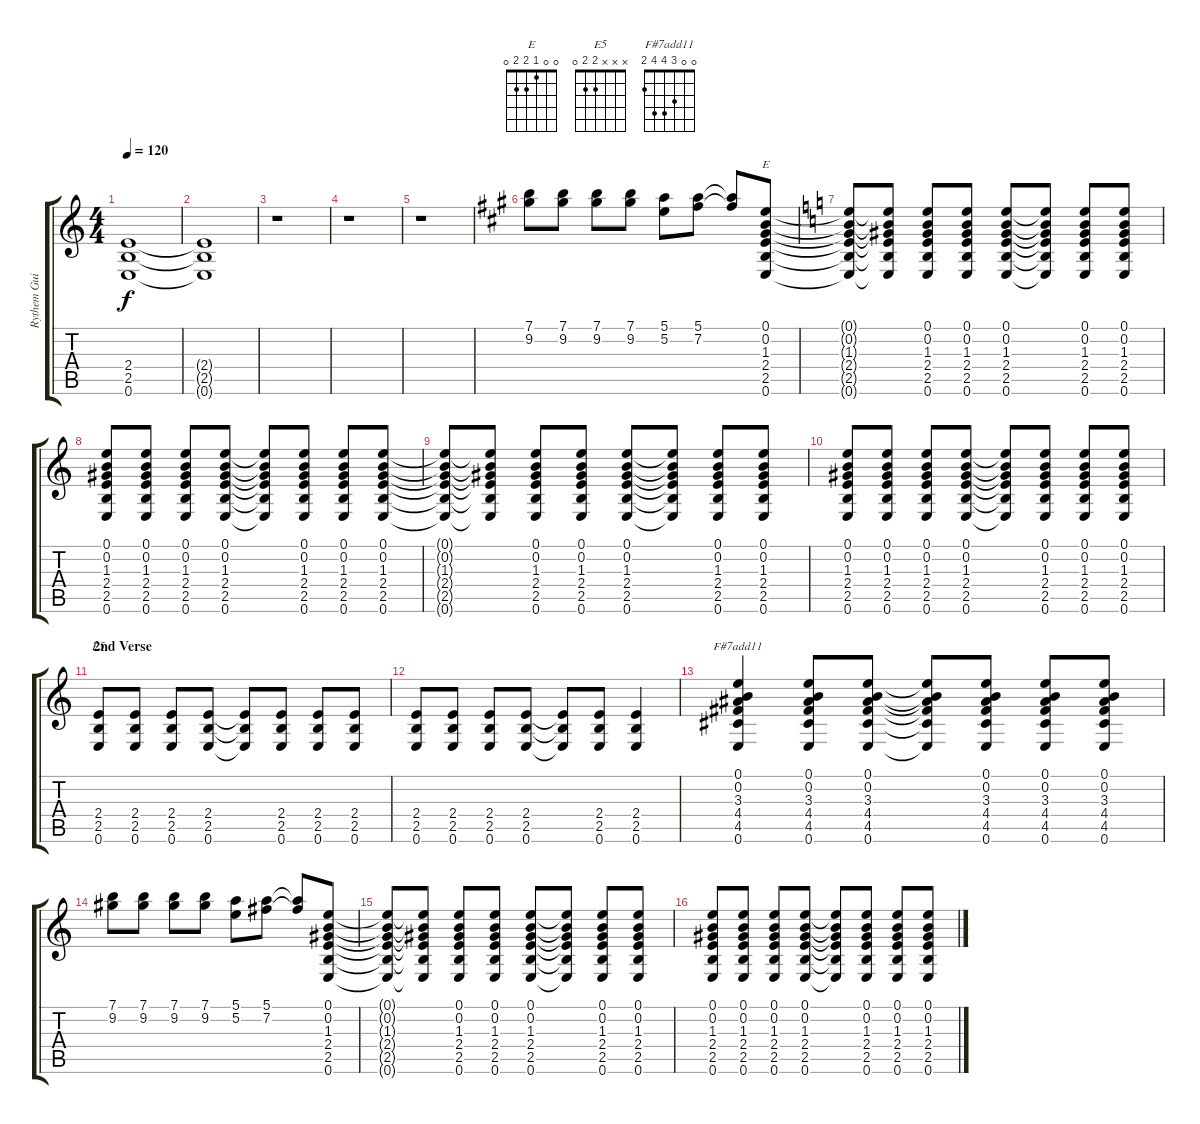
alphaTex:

\track ("Rythem Guitar" "Rythem Gui") {instrument distortionguitar}
\staff {score tabs}
\tuning (E4 B3 G3 D3 A2 E2) {hide}
\chord ("E" 0 0 1 2 2 0)
\chord ("E5" x x x 2 2 0)
\chord ("F#7add11" 0 0 3 4 4 2)
\ts (4 4)
\tempo 120
\clef g2
\ks c
(2.4{t} 2.5{t} 0.6{t}).1{dy f} |
(2.4{t} 2.5{t} 0.6{t}).1 |
r.1 |
r.1 |
r.1 |
\ks a
(7.1 9.2).8{volume 13} (7.1 9.2).8 (7.1 9.2).8 (7.1 9.2).8 (5.1 5.2).8 (5.1 7.2).8 (5.1{t} 7.2{t}).8 (0.1 0.2 1.3 2.4 2.5 0.6).8{ch "E" volume 10} |
\ks c
(0.1{t} 0.2{t} 1.3{t} 2.4{t} 2.5{t} 0.6{t}).8 (0.1{t} 0.2{t} 1.3{t} 2.4{t} 2.5{t} 0.6{t}).8 (0.1 0.2 1.3 2.4 2.5 0.6).8 (0.1 0.2 1.3 2.4 2.5 0.6).8 (0.1 0.2 1.3 2.4 2.5 0.6).8 (0.1{t} 0.2{t} 1.3{t} 2.4{t} 2.5{t} 0.6{t}).8 (0.1 0.2 1.3 2.4 2.5 0.6).8 (0.1 0.2 1.3 2.4 2.5 0.6).8 |
(0.1 0.2 1.3 2.4 2.5 0.6).8 (0.1 0.2 1.3 2.4 2.5 0.6).8 (0.1 0.2 1.3 2.4 2.5 0.6).8 (0.1 0.2 1.3 2.4 2.5 0.6).8 (0.1{t} 0.2{t} 1.3{t} 2.4{t} 2.5{t} 0.6{t}).8 (0.1 0.2 1.3 2.4 2.5 0.6).8 (0.1 0.2 1.3 2.4 2.5 0.6).8 (0.1 0.2 1.3 2.4 2.5 0.6).8 |
(0.1{t} 0.2{t} 1.3{t} 2.4{t} 2.5{t} 0.6{t}).8 (0.1{t} 0.2{t} 1.3{t} 2.4{t} 2.5{t} 0.6{t}).8 (0.1 0.2 1.3 2.4 2.5 0.6).8 (0.1 0.2 1.3 2.4 2.5 0.6).8 (0.1 0.2 1.3 2.4 2.5 0.6).8 (0.1{t} 0.2{t} 1.3{t} 2.4{t} 2.5{t} 0.6{t}).8 (0.1 0.2 1.3 2.4 2.5 0.6).8 (0.1 0.2 1.3 2.4 2.5 0.6).8 |
(0.1 0.2 1.3 2.4 2.5 0.6).8 (0.1 0.2 1.3 2.4 2.5 0.6).8 (0.1 0.2 1.3 2.4 2.5 0.6).8 (0.1 0.2 1.3 2.4 2.5 0.6).8 (0.1{t} 0.2{t} 1.3{t} 2.4{t} 2.5{t} 0.6{t}).8 (0.1 0.2 1.3 2.4 2.5 0.6).8 (0.1 0.2 1.3 2.4 2.5 0.6).8 (0.1 0.2 1.3 2.4 2.5 0.6).8 |
\section ("" "2nd Verse")
(2.4 2.5 0.6).8{ch "E5"} (2.4 2.5 0.6).8 (2.4 2.5 0.6).8 (2.4 2.5 0.6).8 (2.4{t} 2.5{t} 0.6{t}).8 (2.4 2.5 0.6).8 (2.4 2.5 0.6).8 (2.4 2.5 0.6).8 |
(2.4 2.5 0.6).8 (2.4 2.5 0.6).8 (2.4 2.5 0.6).8 (2.4 2.5 0.6).8 (2.4{t} 2.5{t} 0.6{t}).8 (2.4 2.5 0.6).8 (2.4 2.5 0.6).4 |
(0.1 0.2 3.3 4.4 4.5 0.6).4{ch "F#7add11"} (0.1 0.2 3.3 4.4 4.5 0.6).8 (0.1 0.2 3.3 4.4 4.5 0.6).8 (0.1{t} 0.2{t} 3.3{t} 4.4{t} 4.5{t} 0.6{t}).8 (0.1 0.2 3.3 4.4 4.5 0.6).8 (0.1 0.2 3.3 4.4 4.5 0.6).8 (0.1 0.2 3.3 4.4 4.5 0.6).8 |
(7.1 9.2).8{volume 13} (7.1 9.2).8 (7.1 9.2).8 (7.1 9.2).8 (5.1 5.2).8 (5.1 7.2).8 (5.1{t} 7.2{t}).8 (0.1 0.2 1.3 2.4 2.5 0.6).8{volume 10} |
(0.1{t} 0.2{t} 1.3{t} 2.4{t} 2.5{t} 0.6{t}).8 (0.1{t} 0.2{t} 1.3{t} 2.4{t} 2.5{t} 0.6{t}).8 (0.1 0.2 1.3 2.4 2.5 0.6).8 (0.1 0.2 1.3 2.4 2.5 0.6).8 (0.1 0.2 1.3 2.4 2.5 0.6).8 (0.1{t} 0.2{t} 1.3{t} 2.4{t} 2.5{t} 0.6{t}).8 (0.1 0.2 1.3 2.4 2.5 0.6).8 (0.1 0.2 1.3 2.4 2.5 0.6).8 |
(0.1 0.2 1.3 2.4 2.5 0.6).8 (0.1 0.2 1.3 2.4 2.5 0.6).8 (0.1 0.2 1.3 2.4 2.5 0.6).8 (0.1 0.2 1.3 2.4 2.5 0.6).8 (0.1{t} 0.2{t} 1.3{t} 2.4{t} 2.5{t} 0.6{t}).8 (0.1 0.2 1.3 2.4 2.5 0.6).8 (0.1 0.2 1.3 2.4 2.5 0.6).8 (0.1 0.2 1.3 2.4 2.5 0.6).8
